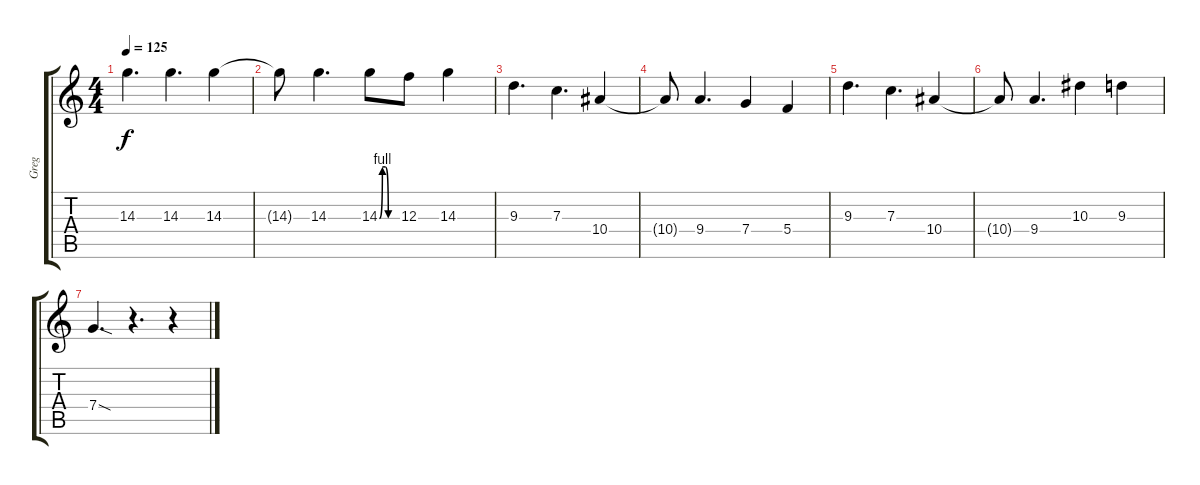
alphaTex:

\track ("Greg" "Greg") {instrument acousticguitarsteel}
\staff {score tabs}
\tuning (D4 A3 F3 C3 G2 D2) {hide}
\ts (4 4)
\tempo 125
\clef g2
\ks c
14.3.4{d dy f} 14.3.4{d} 14.3.4 |
14.3{t}.8 14.3.4{d} 14.3{be (custom 0 0 10 4 20 4 30 0 60 0)}.8 12.3.8 14.3.4 |
9.3.4{d} 7.3.4{d} 10.4.4 |
10.4{t}.8 9.4.4{d} 7.4.4 5.4.4 |
9.3.4{d} 7.3.4{d} 10.4.4 |
10.4{t}.8 9.4.4{d} 10.3.4 9.3.4 |
7.4{sod}.4{d} r.4{d} r.4
